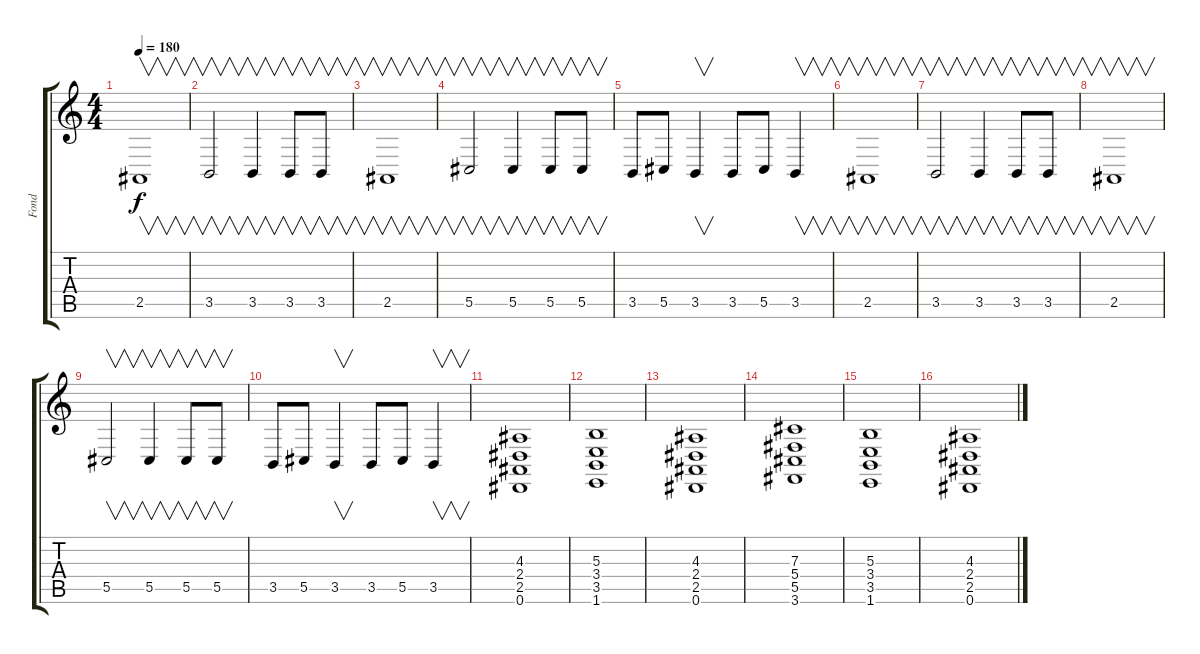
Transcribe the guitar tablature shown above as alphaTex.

\track ("Fond" "Fond") {instrument choiraahs}
\staff {score tabs}
\tuning (Eb4 Bb3 Gb3 Db3 Ab2 Eb2) {hide}
\ts (4 4)
\tempo 180
\clef g2
\ks c
2.5.1{v dy f instrument lead8bassandlead} |
3.5.2{v} 3.5.4{v} 3.5.8{v} 3.5.8{v} |
2.5.1{v} |
5.5.2{v} 5.5.4{v} 5.5.8{v} 5.5.8{v} |
3.5.8 5.5.8 3.5.4{v} 3.5.8 5.5.8 3.5.4{v} |
2.5.1{v} |
3.5.2{v} 3.5.4{v} 3.5.8{v} 3.5.8{v} |
2.5.1{v} |
5.5.2{v} 5.5.4{v} 5.5.8{v} 5.5.8{v} |
3.5.8 5.5.8 3.5.4{v} 3.5.8 5.5.8 3.5.4{v} |
(4.3 2.4 2.5 0.6).1{instrument choiraahs} |
(5.3 3.4 3.5 1.6).1 |
(4.3 2.4 2.5 0.6).1 |
(7.3 5.4 5.5 3.6).1 |
(5.3 3.4 3.5 1.6).1 |
(4.3 2.4 2.5 0.6).1
